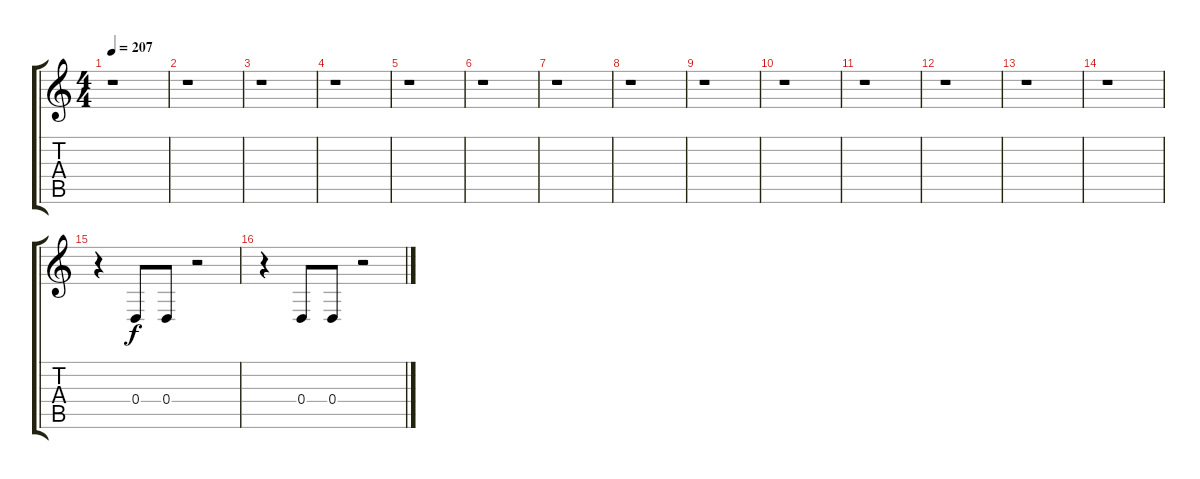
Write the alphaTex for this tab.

\track "" {instrument agogo}
\staff {score tabs}
\tuning (E4 B3 G3 D3 A2 E2) {hide}
\ts (4 4)
\tempo 207
\clef g2
\ks c
r.1{dy f} |
r.1 |
r.1 |
r.1 |
r.1 |
r.1 |
r.1 |
r.1 |
r.1 |
r.1 |
r.1 |
r.1 |
r.1 |
r.1 |
r.4 0.4.8 0.4.8 r.2 |
r.4 0.4.8 0.4.8 r.2
